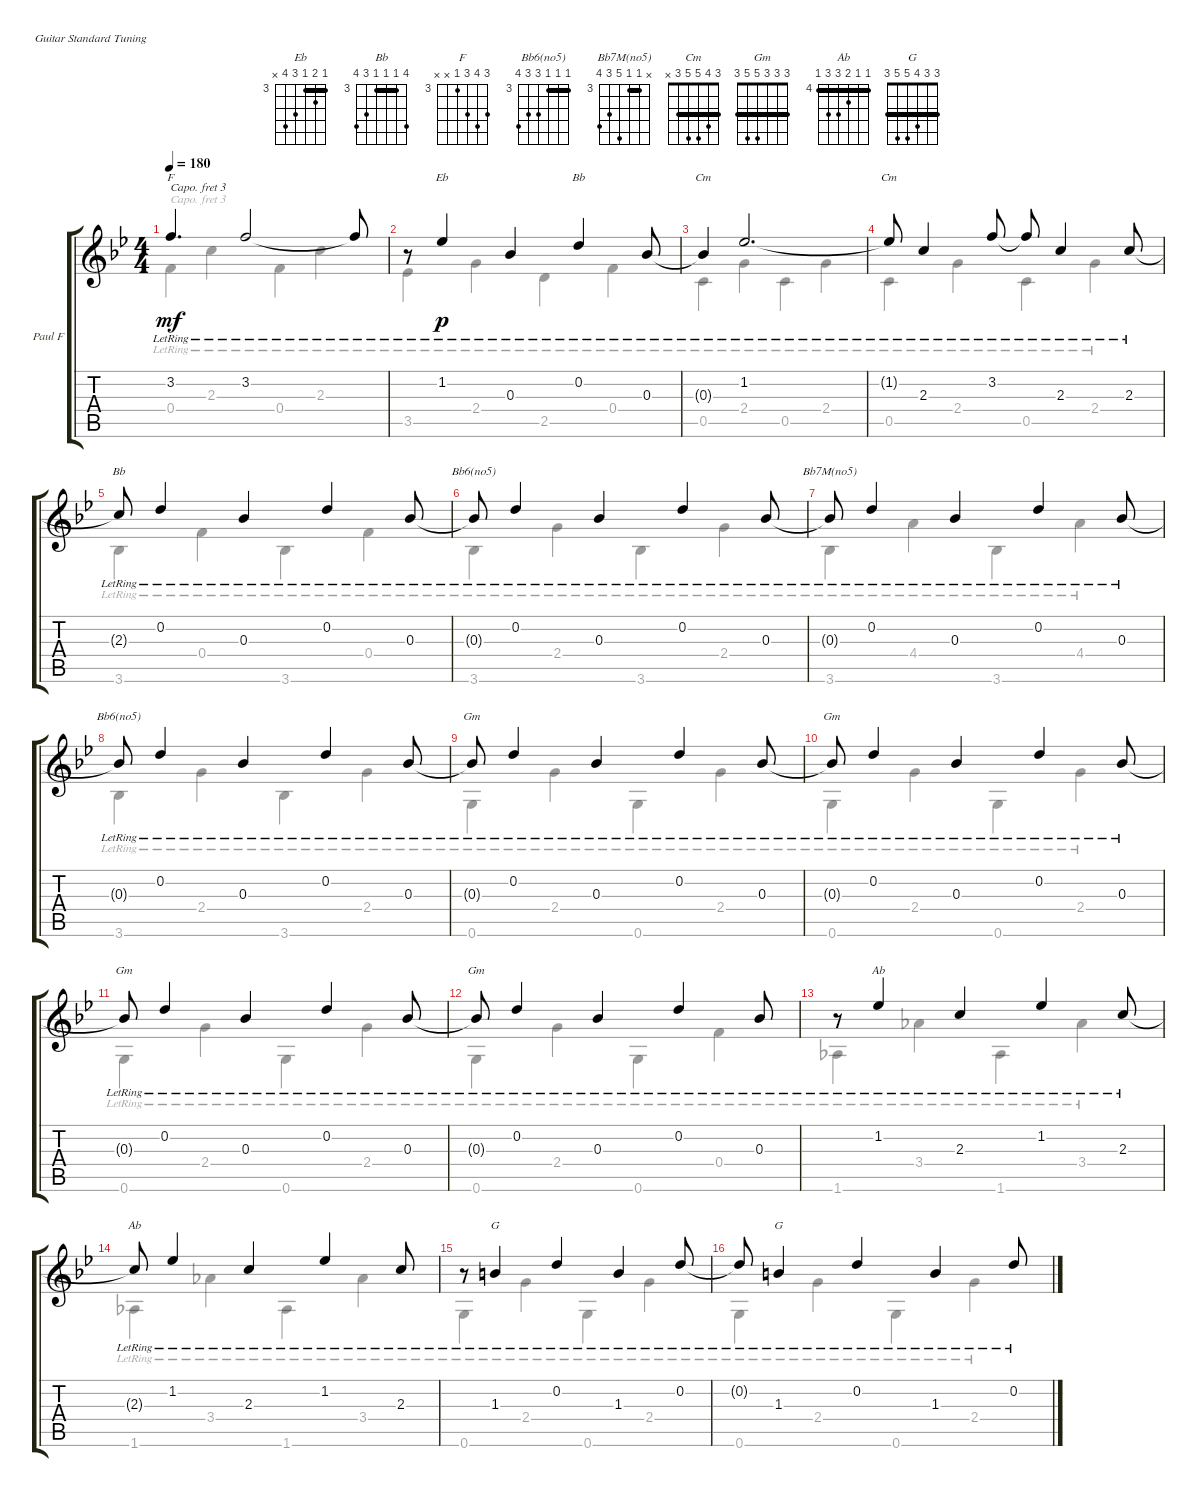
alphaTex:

\defaultSystemsLayout 4
\bracketExtendMode groupsimilarinstruments
\firstSystemTrackNameOrientation horizontal
\otherSystemsTrackNameOrientation horizontal
\track ("Paul's Fingerpicking" "Paul F") {instrument acousticguitarsteel}
\staff {score tabs}
\capo 3
\tuning (E4 B3 G3 D3 A2 E2)
\chord ("Eb" 3 4 3 5 6 x) {firstfret 3 barre 3}
\chord ("Bb" 6 3 3 3 5 6) {firstfret 3 barre (3 3)}
\chord ("F" 5 6 5 3 x x) {firstfret 3}
\chord ("Bb6(no5)" 3 3 3 5 5 6) {firstfret 3 barre (3 3)}
\chord ("Bb7M(no5)" x 3 3 7 5 6) {firstfret 3 barre 3}
\chord ("Cm" 3 4 5 5 3 x) {barre 3}
\chord ("Gm" 3 3 3 5 5 3) {barre (3 3 3)}
\chord ("Ab" 4 4 5 6 6 4) {firstfret 4 barre (4 4)}
\chord ("G" 3 3 4 5 5 3) {barre (3 3)}
\voice
\ts (4 4)
\tempo 180
\clef g2
\ks bb
3.2{lr t}.4{d ch "F" dy mf} 3.2{lr}.2 3.2{lr t}.8 |
r.8 1.2{lr}.4{ch "Eb" dy p} 0.3{lr}.4 0.2{lr}.4{ch "Bb"} 0.3{lr}.8 |
0.3{lr t}.4{ch "Cm"} 1.2{lr}.2{d} |
1.2{lr t}.8{ch "Cm"} 2.3{lr}.4 3.2{lr}.8 3.2{lr t}.8 2.3{lr}.4 2.3{lr}.8 |
2.3{lr t}.8{ch "Bb"} 0.2{lr}.4 0.3{lr}.4 0.2{lr}.4 0.3{lr}.8 |
0.3{lr t}.8{ch "Bb6(no5)"} 0.2{lr}.4 0.3{lr}.4 0.2{lr}.4 0.3{lr}.8 |
0.3{lr t}.8{ch "Bb7M(no5)"} 0.2{lr}.4 0.3{lr}.4 0.2{lr}.4 0.3{lr}.8 |
0.3{lr t}.8{ch "Bb6(no5)"} 0.2{lr}.4 0.3{lr}.4 0.2{lr}.4 0.3{lr}.8 |
0.3{lr t}.8{ch "Gm"} 0.2{lr}.4 0.3{lr}.4 0.2{lr}.4 0.3{lr}.8 |
0.3{lr t}.8{ch "Gm"} 0.2{lr}.4 0.3{lr}.4 0.2{lr}.4 0.3{lr}.8 |
0.3{lr t}.8{ch "Gm"} 0.2{lr}.4 0.3{lr}.4 0.2{lr}.4 0.3{lr}.8 |
0.3{lr t}.8{ch "Gm"} 0.2{lr}.4 0.3{lr}.4 0.2{lr}.4 0.3{lr}.8 |
r.8 1.2{lr}.4{ch "Ab"} 2.3{lr}.4 1.2{lr}.4 2.3{lr}.8 |
2.3{lr t}.8{ch "Ab"} 1.2{lr}.4 2.3{lr}.4 1.2{lr}.4 2.3{lr}.8 |
r.8 1.3{lr}.4{ch "G"} 0.2{lr}.4 1.3{lr}.4 0.2{lr}.8 |
0.2{lr t}.8 1.3{lr}.4{ch "G"} 0.2{lr}.4 1.3{lr}.4 0.2{lr}.8
\voice
\clef g2
\ottava regular
\simile none
\ks bb
0.4{lr}.4{dy mf} 2.3{lr}.4 0.4{lr}.4 2.3{lr}.4 |
3.5{lr}.4 2.4{lr}.4 2.5{lr}.4 0.4{lr}.4 |
0.5{lr}.4 2.4{lr}.4 0.5{lr}.4 2.4{lr}.4 |
0.5{lr}.4 2.4{lr}.4 0.5{lr}.4 2.4{lr}.4 |
3.6{lr}.4 0.4{lr}.4 3.6{lr}.4 0.4{lr}.4 |
3.6{lr}.4 2.4{lr}.4 3.6{lr}.4 2.4{lr}.4 |
3.6{lr}.4 4.4{lr}.4 3.6{lr}.4 4.4{lr}.4 |
3.6{lr}.4 2.4{lr}.4 3.6{lr}.4 2.4{lr}.4 |
0.6{lr}.4 2.4{lr}.4 0.6{lr}.4 2.4{lr}.4 |
0.6{lr}.4 2.4{lr}.4 0.6{lr}.4 2.4{lr}.4 |
0.6{lr}.4 2.4{lr}.4 0.6{lr}.4 2.4{lr}.4 |
0.6{lr}.4 2.4{lr}.4 0.6{lr}.4 0.4{lr}.4 |
1.6{lr}.4 3.4{lr}.4 1.6{lr}.4 3.4{lr}.4 |
1.6{lr}.4 3.4{lr}.4 1.6{lr}.4 3.4{lr}.4 |
0.6{lr}.4 2.4{lr}.4 0.6{lr}.4 2.4{lr}.4 |
0.6{lr}.4 2.4{lr}.4 0.6{lr}.4 2.4{lr}.4
